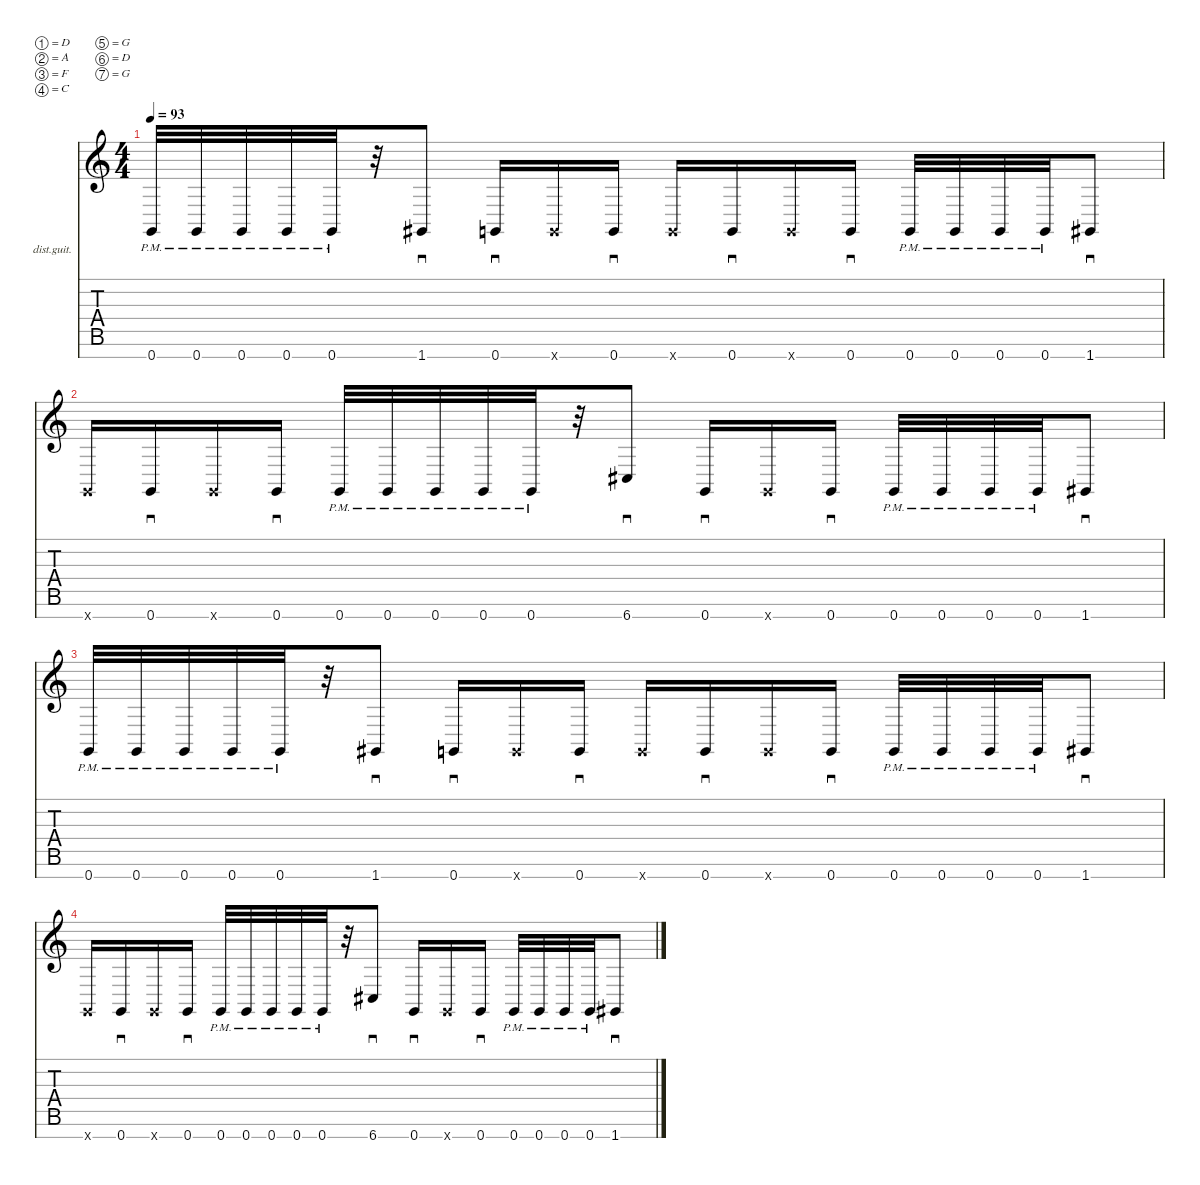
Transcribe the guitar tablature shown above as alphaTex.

\defaultSystemsLayout 2
\hideDynamics
\bracketExtendMode nobrackets
\firstSystemTrackNameOrientation horizontal
\otherSystemsTrackNameOrientation horizontal
\track ("Distortion Guitar" "dist.guit.") {defaultSystemsLayout 2 instrument distortionguitar}
\staff {score tabs}
\tuning (D4 A3 F3 C3 G2 D2 G1)
\ts (4 4)
\tempo 93
\clef g2
\ks c
0.7{pm}.32{dy mf beam Up} 0.7{pm}.32{beam Up} 0.7{pm}.32{beam Up} 0.7{pm}.32{beam Up} 0.7{pm}.32{beam Up} r.32{beam Up} 1.7{acc #}.8{sd beam Up} 0.7.16{sd beam Up} 0.7{x}.16{beam Up} 0.7.16{sd beam Up} 0.7{x}.16{beam Up} 0.7.16{sd beam Up} 0.7{x}.16{beam Up} 0.7.16{sd beam Up} 0.7{pm}.32{beam Up} 0.7{pm}.32{beam Up} 0.7{pm}.32{beam Up} 0.7{pm}.32{beam Up} 1.7{acc #}.8{sd beam Up} |
0.7{x}.16{beam Up} 0.7.16{sd beam Up} 0.7{x}.16{beam Up} 0.7.16{sd beam Up} 0.7{pm}.32{beam Up} 0.7{pm}.32{beam Up} 0.7{pm}.32{beam Up} 0.7{pm}.32{beam Up} 0.7{pm}.32{beam Up} r.32{beam Up} 6.7{acc #}.8{sd beam Up} 0.7.16{sd beam Up} 0.7{x}.16{beam Up} 0.7.16{sd beam Up} 0.7{pm}.32{beam Up} 0.7{pm}.32{beam Up} 0.7{pm}.32{beam Up} 0.7{pm}.32{beam Up} 1.7{acc #}.8{sd beam Up} |
0.7{pm}.32{beam Up} 0.7{pm}.32{beam Up} 0.7{pm}.32{beam Up} 0.7{pm}.32{beam Up} 0.7{pm}.32{beam Up} r.32{beam Up} 1.7{acc #}.8{sd beam Up} 0.7.16{sd beam Up} 0.7{x}.16{beam Up} 0.7.16{sd beam Up} 0.7{x}.16{beam Up} 0.7.16{sd beam Up} 0.7{x}.16{beam Up} 0.7.16{sd beam Up} 0.7{pm}.32{beam Up} 0.7{pm}.32{beam Up} 0.7{pm}.32{beam Up} 0.7{pm}.32{beam Up} 1.7{acc #}.8{sd beam Up} |
0.7{x}.16{beam Up} 0.7.16{sd beam Up} 0.7{x}.16{beam Up} 0.7.16{sd beam Up} 0.7{pm}.32{beam Up} 0.7{pm}.32{beam Up} 0.7{pm}.32{beam Up} 0.7{pm}.32{beam Up} 0.7{pm}.32{beam Up} r.32{beam Up} 6.7{acc #}.8{sd beam Up} 0.7.16{sd beam Up} 0.7{x}.16{beam Up} 0.7.16{sd beam Up} 0.7{pm}.32{beam Up} 0.7{pm}.32{beam Up} 0.7{pm}.32{beam Up} 0.7{pm}.32{beam Up} 1.7{acc #}.8{sd beam Up}
